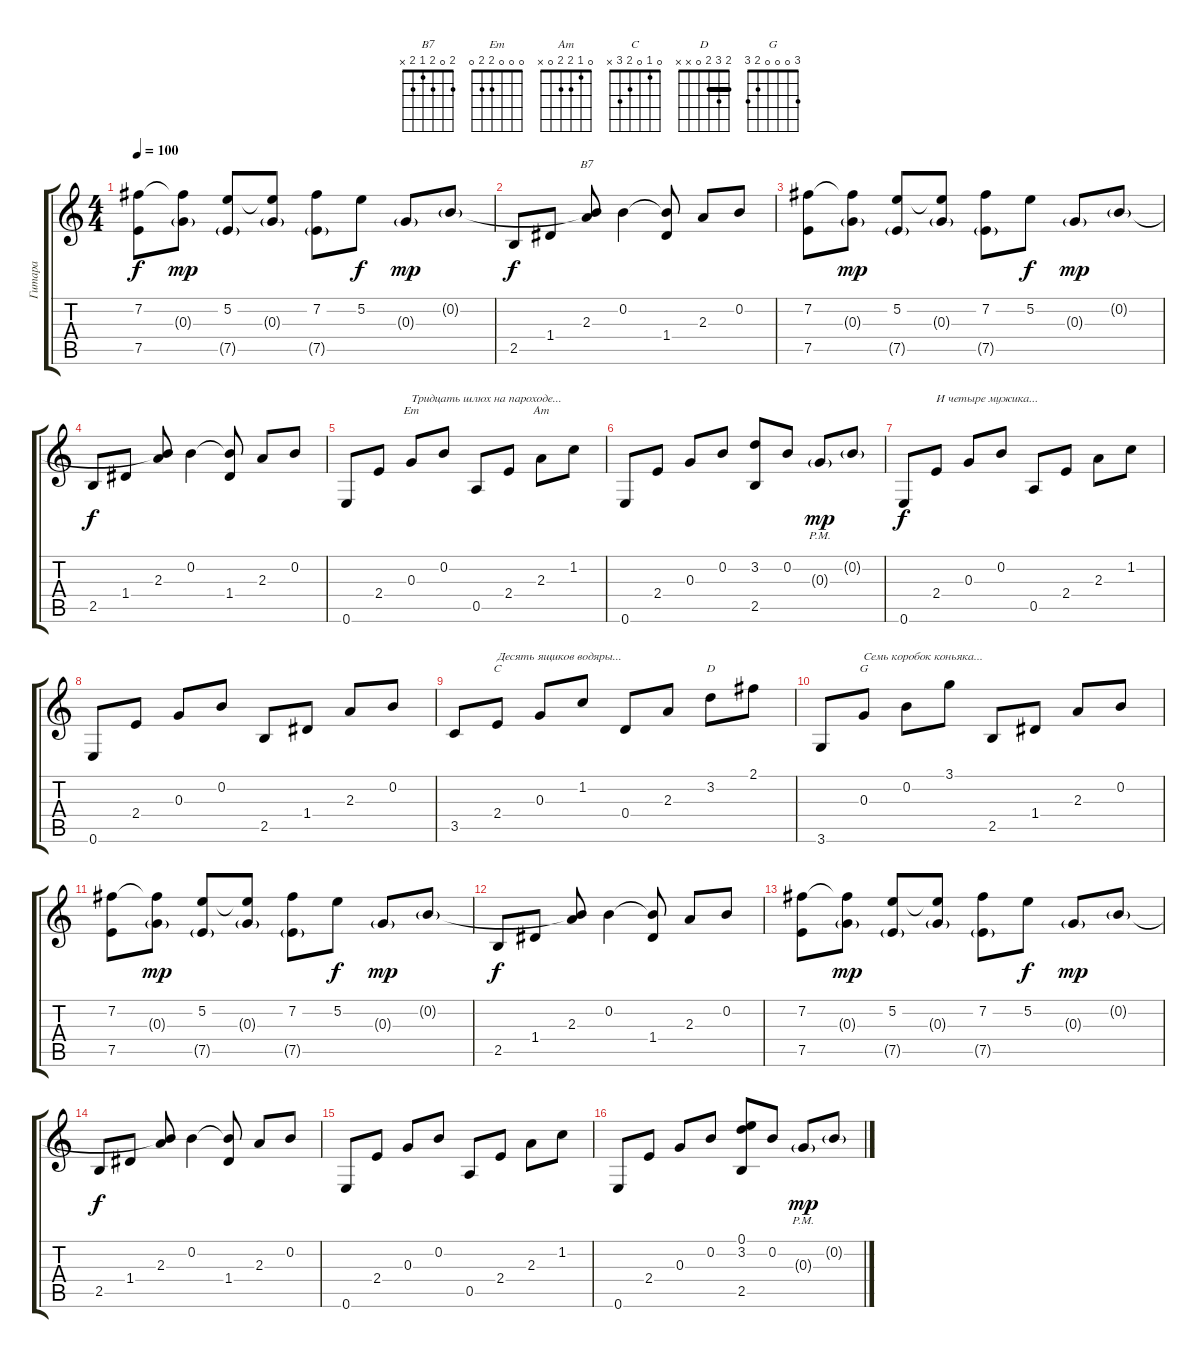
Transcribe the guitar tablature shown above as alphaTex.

\track ("Гитара" "Гитара") {instrument electricguitarclean}
\staff {score tabs}
\tuning (E4 B3 G3 D3 A2 E2) {hide}
\chord ("B7" 2 0 2 1 2 x)
\chord ("Em" 0 0 0 2 2 0)
\chord ("Am" 0 1 2 2 0 x)
\chord ("C" 0 1 0 2 3 x)
\chord ("D" 2 3 2 0 x x) {barre 2}
\chord ("G" 3 0 0 0 2 3)
\ts (4 4)
\tempo 100
\clef g2
\ks c
(7.2 7.5).8{dy f instrument electricguitarclean} (7.2{t} 0.3{g}).8{dy mp} (5.2 7.5{g}).8 (5.2{t} 0.3{g}).8 (7.2 7.5{g}).8 5.2.8{dy f} 0.3{g}.8{dy mp} 0.2{g}.8 |
2.5.8{dy f} 1.4.8 (0.2{t} 2.3).8{ch "B7"} 0.2.4 (0.2{t} 1.4).8 2.3.8 0.2.8 |
(7.2 7.5).8 (7.2{t} 0.3{g}).8{dy mp} (5.2 7.5{g}).8 (5.2{t} 0.3{g}).8 (7.2 7.5{g}).8 5.2.8{dy f} 0.3{g}.8{dy mp} 0.2{g}.8 |
2.5.8{dy f} 1.4.8 (0.2{t} 2.3).8 0.2.4 (0.2{t} 1.4).8 2.3.8 0.2.8 |
0.6.8 2.4.8 0.3.8{ch "Em" txt "Тридцать шлюх на пароходе..."} 0.2.8 0.5.8 2.4.8 2.3.8{ch "Am"} 1.2.8 |
0.6.8 2.4.8 0.3.8 0.2.8 (3.2 2.5).8 0.2.8 0.3{g pm}.8{dy mp} 0.2{g}.8 |
0.6.8{dy f} 2.4.8{txt "И четыре мужика..."} 0.3.8 0.2.8 0.5.8 2.4.8 2.3.8 1.2.8 |
0.6.8 2.4.8 0.3.8 0.2.8 2.5.8 1.4.8 2.3.8 0.2.8 |
3.5.8 2.4.8{ch "C" txt "Десять ящиков водяры..."} 0.3.8 1.2.8 0.4.8 2.3.8 3.2.8{ch "D"} 2.1.8 |
3.6.8 0.3.8{ch "G" txt "Семь коробок коньяка..."} 0.2.8 3.1.8 2.5.8 1.4.8 2.3.8 0.2.8 |
(7.2 7.5).8 (7.2{t} 0.3{g}).8{dy mp} (5.2 7.5{g}).8 (5.2{t} 0.3{g}).8 (7.2 7.5{g}).8 5.2.8{dy f} 0.3{g}.8{dy mp} 0.2{g}.8 |
2.5.8{dy f} 1.4.8 (0.2{t} 2.3).8 0.2.4 (0.2{t} 1.4).8 2.3.8 0.2.8 |
(7.2 7.5).8 (7.2{t} 0.3{g}).8{dy mp} (5.2 7.5{g}).8 (5.2{t} 0.3{g}).8 (7.2 7.5{g}).8 5.2.8{dy f} 0.3{g}.8{dy mp} 0.2{g}.8 |
2.5.8{dy f} 1.4.8 (0.2{t} 2.3).8 0.2.4 (0.2{t} 1.4).8 2.3.8 0.2.8 |
0.6.8 2.4.8 0.3.8 0.2.8 0.5.8 2.4.8 2.3.8 1.2.8 |
0.6.8 2.4.8 0.3.8 0.2.8 (0.1 3.2 2.5).8 0.2.8 0.3{g pm}.8{dy mp} 0.2{g}.8
